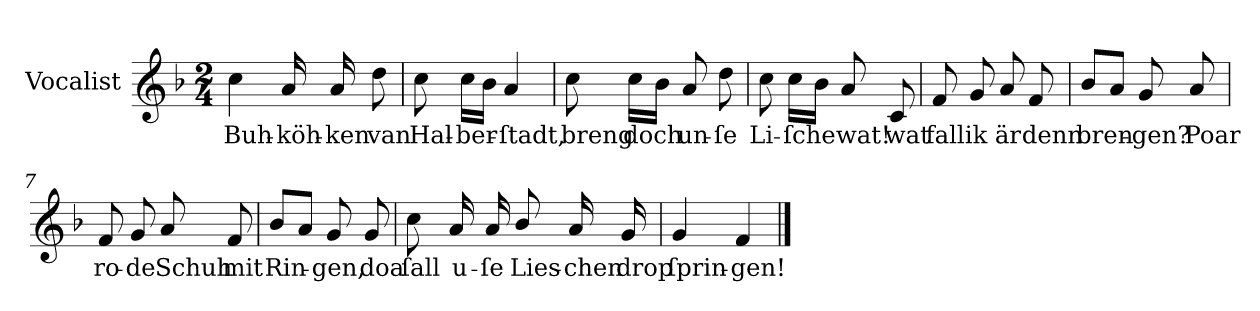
**kern	**text
*part1	*part1
*staff1	*staff1
*I"Vocalist	*
*k[b-]	*
*F:	*
*M2/4	*
=1	=1
4cc	Buh-
16a	-köh-
16a	-ken
8dd	van
=2	=2
8cc	Hal-
16ccLL	-ber-
16b-JJ	.
4a	-ſtadt,
=3	=3
8cc	breng
16ccLL	doch
16b-JJ	.
8a	un-
8dd	-ſe
=4	=4
8cc	Li-
16ccLL	-ſche
16b-JJ	.
8a	wat!
8c	wat
=5	=5
8f	fall
8g	ik
8a	är
8f	denn
=6	=6
8b-L	bren-
8aJ	.
8g	-gen?
8a	Poar
=7	=7
8f	ro-
8g	-de
8a	Schuh
8f	mit
=8	=8
8b-L	Rin-
8aJ	.
8g	-gen,
8g	doa
=9	=9
8cc	ſall
16a	u-
16a	-ſe
8b-/	Lies-
16a	-chen
16g	drop
=10	=10
4g	ſprin-
4f	-gen!
==	==
*-	*-
